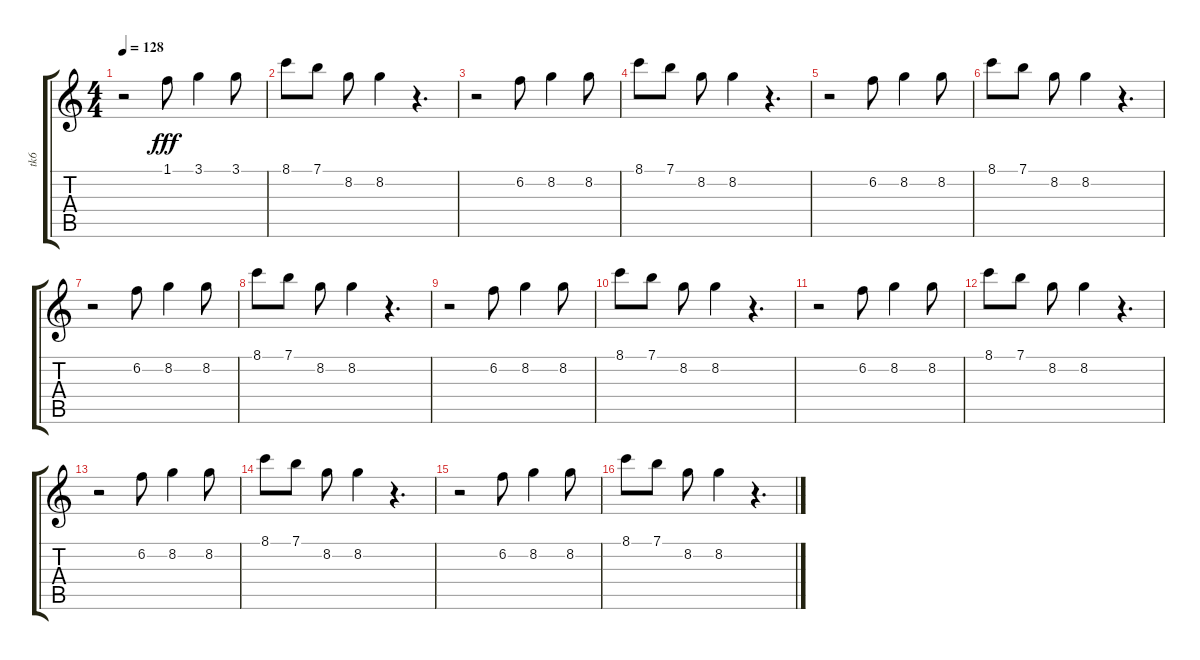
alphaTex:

\track ("tk6" "tk6") {instrument contrabass}
\staff {score tabs}
\tuning (E4 B3 G3 D3 A2 E2) {hide}
\ts (4 4)
\tempo 128
\clef g2
\ks c
r.2{dy fff} 1.1.8 3.1.4 3.1.8 |
8.1.8 7.1.8 8.2.8 8.2.4 r.4{d} |
r.2 6.2.8 8.2.4 8.2.8 |
8.1.8 7.1.8 8.2.8 8.2.4 r.4{d} |
r.2 6.2.8 8.2.4 8.2.8 |
8.1.8 7.1.8 8.2.8 8.2.4 r.4{d} |
r.2 6.2.8 8.2.4 8.2.8 |
8.1.8 7.1.8 8.2.8 8.2.4 r.4{d} |
r.2 6.2.8 8.2.4 8.2.8 |
8.1.8 7.1.8 8.2.8 8.2.4 r.4{d} |
r.2 6.2.8 8.2.4 8.2.8 |
8.1.8 7.1.8 8.2.8 8.2.4 r.4{d} |
r.2 6.2.8 8.2.4 8.2.8 |
8.1.8 7.1.8 8.2.8 8.2.4 r.4{d} |
r.2 6.2.8 8.2.4 8.2.8 |
8.1.8 7.1.8 8.2.8 8.2.4 r.4{d}
